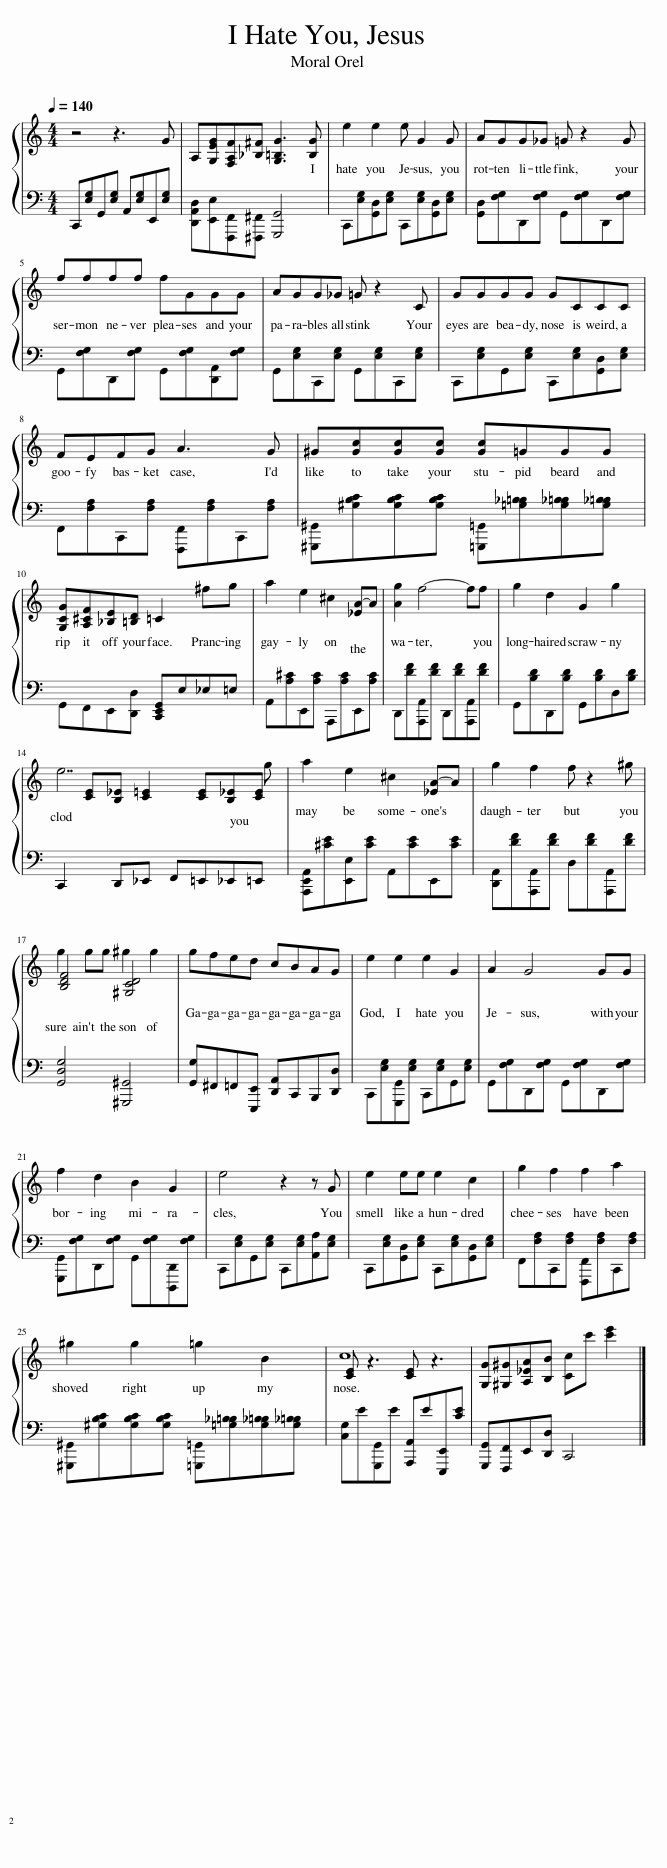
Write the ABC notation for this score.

X:1
%%score { ( 1 3 ) | 2 }
L:1/8
Q:1/4=140
M:4/4
I:linebreak $
K:C
V:1 treble
V:3 treble
V:2 bass
V:1
 z4 z3 G | A,[G,EG][F,A,F][_B,^F] [G,=B,G]3 [B,G] | e2 e2 e G2 G | AGG_G =G z2 G |$ ffff fGGG | %5
 AGG_G =G z2 C | GGGG GCCC |$ FEFG A3 G | ^G[Gc][Gc][Gc] [Gc]=GGG |$ [G,CG][A,^CF][_B,E][=B,D] =C2 ^fg | %10
 a2 e2 ^c2 [_EA-]A | [Ag]2 f4- ff | g2 d2 G2 g2 |$ x [CE][B,_E] [C=E]2 [CE][B,_E][CE] | a2 e2 ^c2 [_EA-]A | %15
 g2 f2 f z2 ^g |$ [B,DF]4 [^G,CD]4 | gfed cBAG | e2 e2 e2 G2 | A2 G4 GG |$ %20
 f2 d2 B2 G2 | e4 z2 z G | e2 ee e2 c2 | g2 f2 f2 a2 |$ ^g2 g2 =g2 B2 | %25
 [CE] z3 [CE] z3 | [G,G][^G,^G][A,_EA][B,B] [Cc]c' [c'e']2 |] %27
V:2
 C,,[E,G,]G,,[E,G,] A,,[E,G,]E,,[E,G,] | [D,,A,,D,][E,,E,][F,,,F,,][^F,,,^F,,] [G,,,G,,]4 | C,,[E,G,][G,,D,][E,G,] C,,[E,G,][G,,D,][E,G,] | [G,,D,][F,G,]D,,[F,G,] G,,[F,G,]D,,[F,G,] |$ G,,[F,G,]D,,[F,G,] G,,[F,G,][D,,A,,][F,G,] | %5
 G,,[E,G,]C,,[E,G,] G,,[E,G,]C,,[E,G,] | C,,[E,G,]G,,[E,G,] C,,[E,G,][G,,D,][E,G,] |$ F,,[F,A,]C,,[F,A,] [F,,,F,,][F,A,]C,,[F,A,] | [^G,,,^G,,][^G,B,C][G,B,C][G,B,C] [=G,,,=G,,][=G,_B,=B,][G,_B,=B,][G,_B,=B,] |$ G,,F,,E,,[D,,D,] [C,,E,,G,,]E,_E,=E, | %10
 A,,[A,^C]E,,[A,C] A,,,[A,C]E,,[A,C] | D,,[DF][A,,,A,,][DF] D,,[DF][A,,,A,,][DF] | G,,[B,D]D,,[B,D] G,,[B,D]D,[B,D] |$ C,,2 D,,_E,, F,,=E,,_E,,=E,, | [A,,,E,,A,,][^CE][E,,E,][CE] A,,[CE]E,,[CE] | %15
 [D,,A,,][DF][A,,,A,,][DF] D,[DF][A,,,A,,][DF] |$ [G,,D,G,]4 [^G,,,^G,,]4 | [G,,G,]^F,,=F,,[E,,,E,,] [D,,A,,]C,,B,,,[D,,D,] | C,,[E,G,][G,,,G,,][E,G,] C,,[E,G,]G,,[E,G,] | G,,[F,G,]D,,[F,G,] G,,[F,G,]D,,[F,G,] |$ %20
 [G,,,G,,][F,G,]D,,[F,G,] G,,[F,G,][D,,,D,,][F,G,] | C,,[E,G,]G,,[E,G,] C,,[E,G,][A,,A,][E,G,] | C,,[E,G,][G,,D,][E,G,] C,,[E,G,][G,,D,][E,G,] | F,,[F,A,]C,,[F,A,] [F,,,F,,][F,A,]C,,[F,A,] |$ [^G,,,^G,,][^G,B,C][G,B,C][G,B,C] [=G,,,=G,,][=G,_B,=B,][G,_B,=B,][G,_B,=B,] | %25
 [C,G,]E[G,,,G,,]E [A,,,A,,]E[E,,,E,,][CE] | [G,,,G,,][F,,,F,,]E,,[D,,D,] C,,4 |] %27
V:3
 x8 | x8 | x8 | x8 |$ x8 | %5
 x8 | x8 |$ x8 | x8 |$ x8 | %10
 x8 | x8 | x8 |$ e7 g | x8 | %15
 x8 |$ g2 gg ^g2 g2 | x8 | x8 | x8 |$ %20
 x8 | x8 | x8 | x8 |$ x8 | %25
 c8 | x8 |] %27
